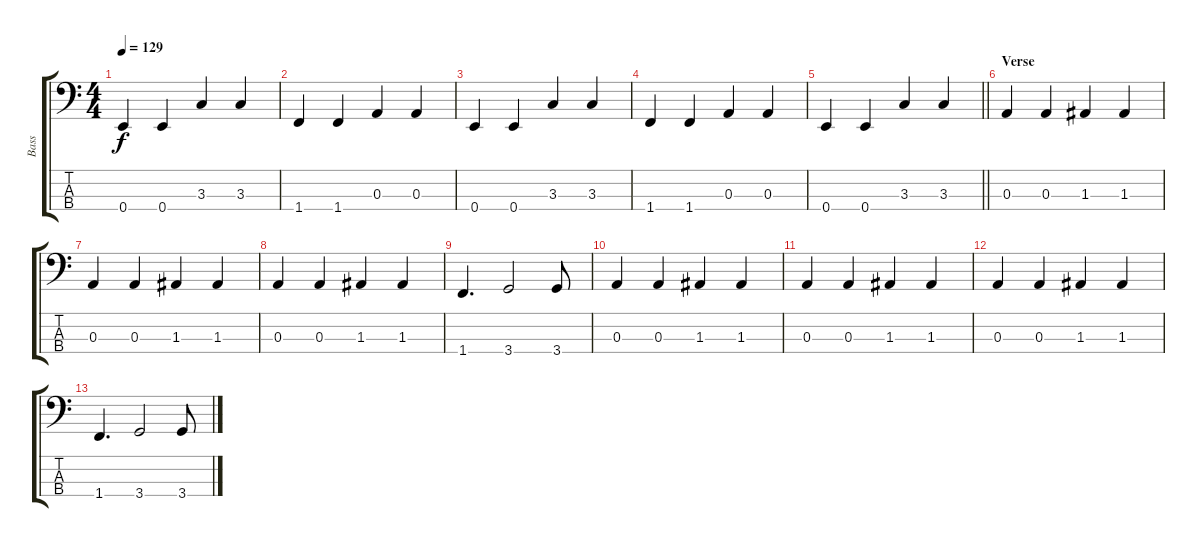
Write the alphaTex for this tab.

\track ("Bass" "Bass") {instrument electricbassfinger}
\staff {score tabs}
\tuning (G2 D2 A1 E1) {hide}
\ts (4 4)
\tempo 129
\clef f4
\ks c
0.4.4{dy f} 0.4.4 3.3.4 3.3.4 |
1.4.4 1.4.4 0.3.4 0.3.4 |
0.4.4 0.4.4 3.3.4 3.3.4 |
1.4.4 1.4.4 0.3.4 0.3.4 |
\barLineRight lightlight
0.4.4 0.4.4 3.3.4 3.3.4 |
\section ("" "Verse")
0.3.4 0.3.4 1.3.4 1.3.4 |
0.3.4 0.3.4 1.3.4 1.3.4 |
0.3.4 0.3.4 1.3.4 1.3.4 |
1.4.4{d} 3.4.2 3.4.8 |
0.3.4 0.3.4 1.3.4 1.3.4 |
0.3.4 0.3.4 1.3.4 1.3.4 |
0.3.4 0.3.4 1.3.4 1.3.4 |
1.4.4{d} 3.4.2 3.4.8
